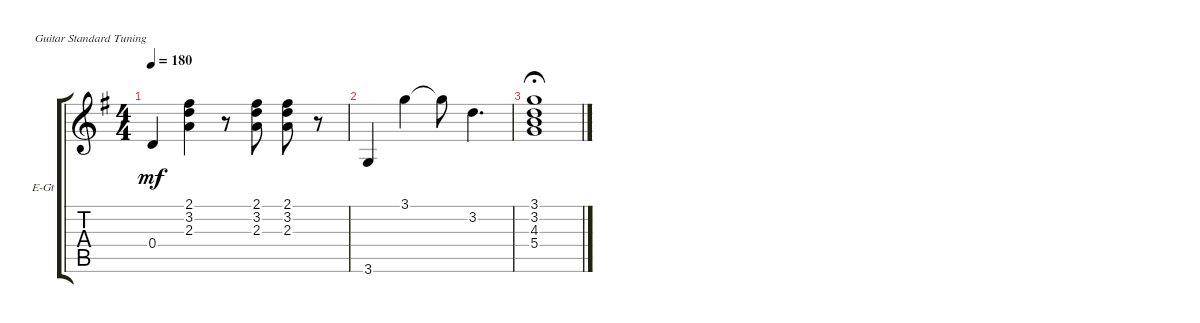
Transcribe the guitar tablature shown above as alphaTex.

\defaultSystemsLayout 4
\bracketExtendMode groupsimilarinstruments
\firstSystemTrackNameOrientation horizontal
\otherSystemsTrackNameOrientation horizontal
\track ("Guitar George" "E-Gt") {instrument electricguitarclean}
\staff {score tabs}
\tuning (E4 B3 G3 D3 A2 E2)
\ts (4 4)
\tempo 180
\clef g2
\ks g
0.4.4{dy mf} (2.3 3.2 2.1).4 r.8 (2.1 3.2 2.3).8 (2.3 3.2 2.1).8 r.8 |
3.6.4 3.1.4 3.1{t}.8 3.2.4{d} |
(5.4 4.3 3.2 3.1).1{fermata (medium 0.5)}
